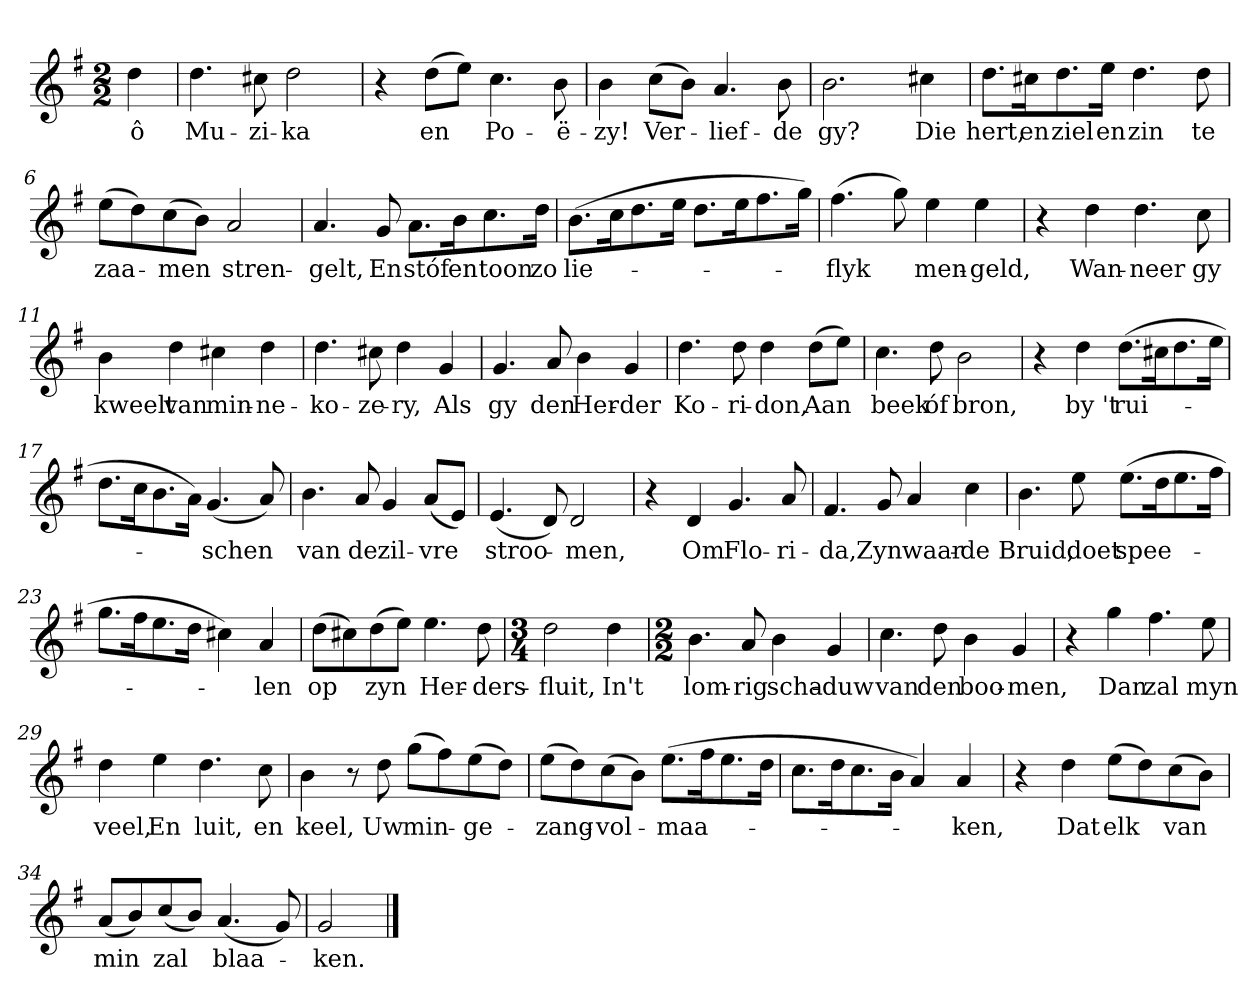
**kern	**text
*part1	*part1
*staff1	*staff1
*clefG2	*
*k[f#]	*
*G:	*
*M2/2	*
*MM120	*
=	=
4dd	ô
=1	=1
4.dd	Mu-
8cc#X	-zi-
2dd	-ka
=2	=2
4r	.
(8dd\L	en
8ee\J)	.
4.cc	Po-
8b	-ë-
=3	=3
4b	-zy!
(8cc\L	Ver-
8b\J)	.
4.a	-lief-
8b	-de
=4	=4
2.b	gy?
4cc#X	Die
=5	=5
8.dd\L	hert,
16cc#X\K	en
8.dd\	ziel
16ee\Jk	en
4.dd	zin
8dd	te
=6	=6
(8ee\L	zaa-
8dd\)	.
(8cc\	-men
8b\J)	.
2a	stren-
=7	=7
4.a	-gelt,
8g	En
8.a\L	stóf
16b\K	en
8.cc\	toon
16dd\Jk	zo
=8	=8
(8.b\L	lie-
16cc\K	.
8.dd\	.
16ee\Jk	.
8.dd\L	.
16ee\K	.
8.ff#\	.
16gg\Jk)	.
=9	=9
(4.ff#	-flyk
8gg)	.
4ee	men-
4ee	-geld,
=10	=10
4r	.
4dd	Wan-
4.dd	-neer
8cc	gy
=11	=11
4b	kweelt
4dd	van
4cc#X	min-
4dd	-ne-
=12	=12
4.dd	-ko-
8cc#X	-ze-
4dd	-ry,
4g	Als
=13	=13
4.g	gy
8a	den
4b	Her-
4g	-der
=14	=14
4.dd	Ko-
8dd	-ri-
4dd	-don,
(8dd\L	Aan
8ee\J)	.
=15	=15
4.cc	beek
8dd	óf
2b	bron,
=16	=16
4r	.
4dd	by 't
(8.dd\L	rui-
16cc#X\K	.
8.dd\	.
16ee\Jk	.
=17	=17
8.dd\L	.
16cc\K	.
8.b\	.
16a\Jk)	.
(4.g	-schen
8a)	.
=18	=18
4.b	van
8a	de
4g	zil-
(8a/L	-vre
8e/J)	.
=19	=19
(4.e	stroo-
8d)	.
2d	-men,
=20	=20
4r	.
4d	Om
4.g	Flo-
8a	-ri-
=21	=21
4.f#	-da,
8g	Zyn
4a	waar-
4cc	-de
=22	=22
4.b	Bruid,
8ee	doet
(8.ee\L	spee-
16dd\K	.
8.ee\	.
16ff#\Jk	.
=23	=23
8.gg\L	.
16ff#\K	.
8.ee\	.
16dd\Jk	.
4cc#X)	.
4a	-len
=24	=24
(8dd\L	op
8cc#X\)	.
(8dd\	zyn
8ee\J)	.
4.ee	Her-
8dd	-ders-
=25	=25
*M3/4	*
2dd	-fluit,
4dd	In't
=26	=26
*M2/2	*
4.b	lom-
8a	-rig
4b	scha-
4g	-duw
=27	=27
4.cc	van
8dd	den
4b	boo-
4g	-men,
=28	=28
4r	.
4gg	Dan
4.ff#	zal
8ee	myn
=29	=29
4dd	veel,
4ee	En
4.dd	luit,
8cc	en
=30	=30
4b	keel,
8r	.
8dd	Uw
(8gg\L	min-
8ff#\)	.
(8ee\	-ge-
8dd\J)	.
=31	=31
(8ee\L	-zang-
8dd\)	.
(8cc\	-vol-
8b\J)	.
(8.ee\L	-maa-
16ff#\K	.
8.ee\	.
16dd\Jk	.
=32	=32
8.cc\L	.
16dd\K	.
8.cc\	.
16b\Jk	.
4a)	.
4a	-ken,
=33	=33
4r	.
4dd	Dat
(8ee\L	elk
8dd\)	.
(8cc\	van
8b\J)	.
=34	=34
(8a/L	min
8b/)	.
(8cc/	zal
8b/J)	.
(4.a	blaa-
8g)	.
=35	=35
2g	-ken.
==	==
*-	*-
